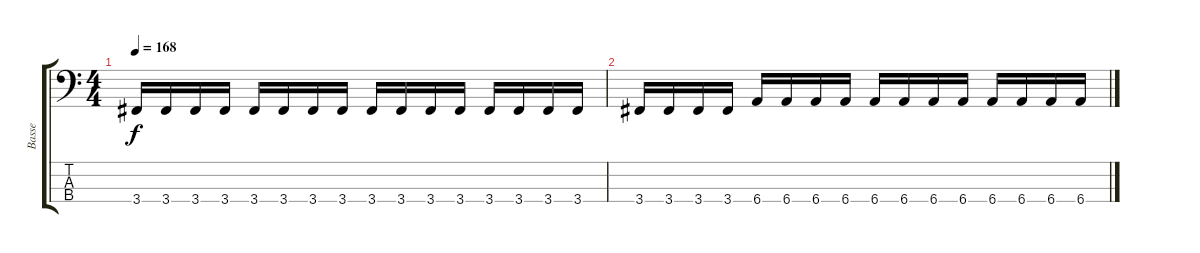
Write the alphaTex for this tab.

\track ("Basse" "Basse") {instrument electricbassfinger}
\staff {score tabs}
\tuning (Gb2 Db2 Ab1 Eb1) {hide}
\ts (4 4)
\tempo 168
\clef f4
\ks c
3.4.16{dy f} 3.4.16 3.4.16 3.4.16 3.4.16 3.4.16 3.4.16 3.4.16 3.4.16 3.4.16 3.4.16 3.4.16 3.4.16 3.4.16 3.4.16 3.4.16 |
3.4.16 3.4.16 3.4.16 3.4.16 6.4.16 6.4.16 6.4.16 6.4.16 6.4.16 6.4.16 6.4.16 6.4.16 6.4.16 6.4.16 6.4.16 6.4.16
